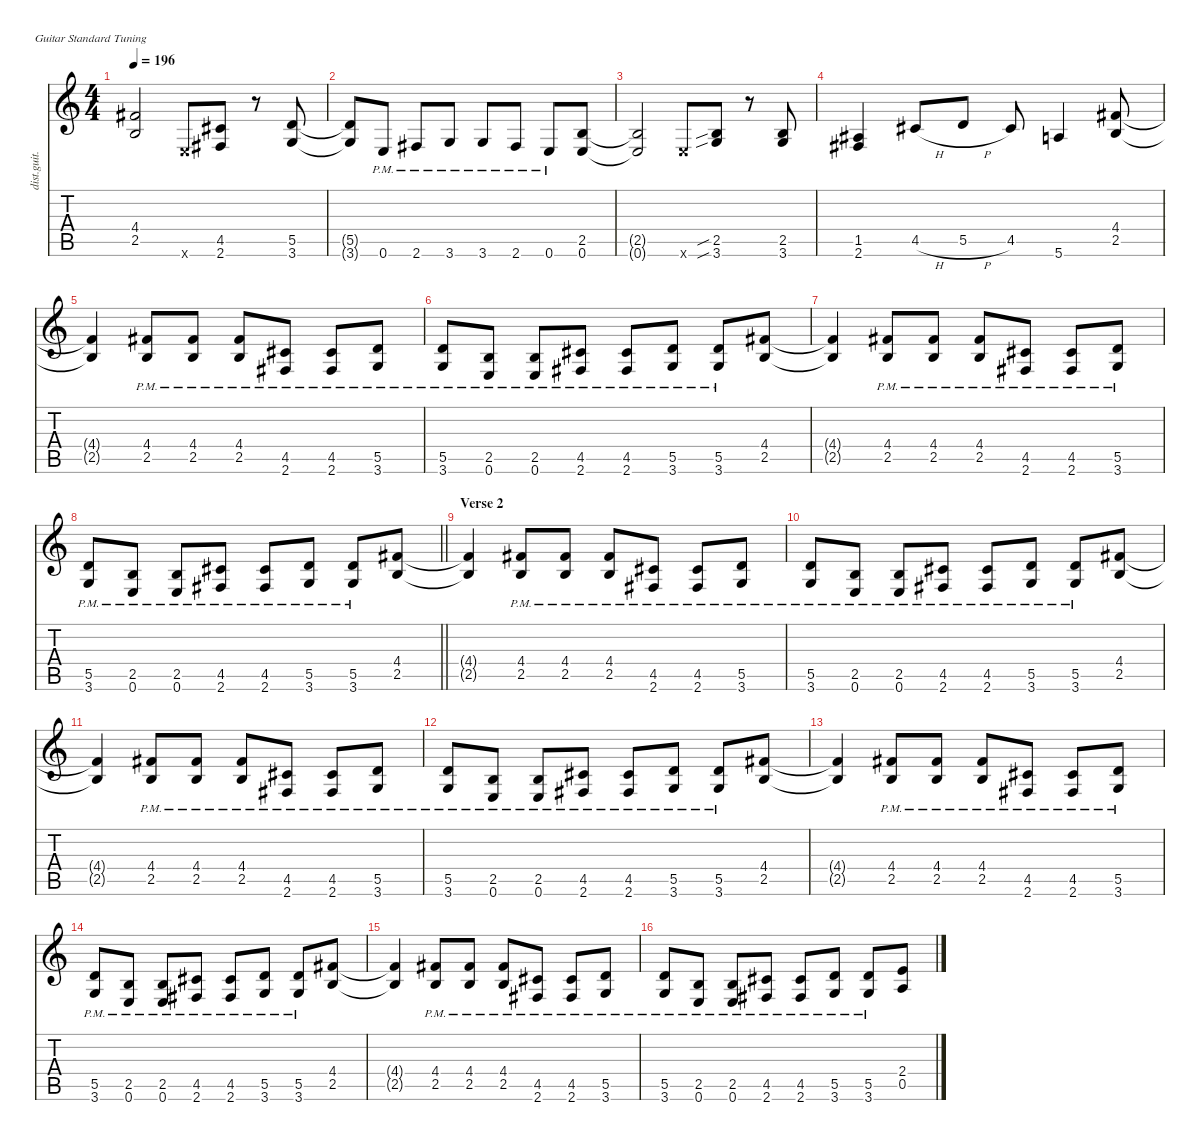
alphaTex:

\defaultSystemsLayout 4
\hideDynamics
\bracketExtendMode nobrackets
\track ("Mustaine" "dist.guit.") {mute instrument distortionguitar}
\staff {score tabs}
\tuning (E4 B3 G3 D3 A2 E2)
\ts (4 4)
\tempo 196
\clef g2
\ks c
(4.4{acc #} 2.5).2{dy f} 0.6{x}.8 (4.5{acc #} 2.6{acc #}).8 r.8 (5.5 3.6).8 |
(5.5{t} 3.6{t}).8 0.6{pm}.8 2.6{pm acc #}.8 3.6{pm}.8 3.6{pm}.8 2.6{pm acc #}.8 0.6{pm}.8 (2.5 0.6).8 |
(2.5{t} 0.6{t}).2 0.6{x}.8 (2.5{sib} 3.6{sib}).8 r.8 (2.5 3.6).8 |
(1.5{acc #} 2.6{acc #}).4 4.5{h acc #}.8 5.5{h}.8 4.5{acc #}.8 5.6.4 (4.4{acc #} 2.5).8 |
(4.4{t acc #} 2.5{t}).4 (4.4{pm acc #} 2.5{pm}).8 (4.4{pm acc #} 2.5{pm}).8 (4.4{pm acc #} 2.5{pm}).8 (4.5{pm acc #} 2.6{pm acc #}).8 (4.5{pm acc #} 2.6{pm acc #}).8 (5.5{pm} 3.6{pm}).8 |
(5.5{pm} 3.6{pm}).8 (2.5{pm} 0.6{pm}).8 (2.5{pm} 0.6{pm}).8 (4.5{pm acc #} 2.6{pm acc #}).8 (4.5{pm acc #} 2.6{pm acc #}).8 (5.5{pm} 3.6{pm}).8 (5.5{pm} 3.6{pm}).8 (4.4{acc #} 2.5).8 |
(4.4{t acc #} 2.5{t}).4 (4.4{pm acc #} 2.5{pm}).8 (4.4{pm acc #} 2.5{pm}).8 (4.4{pm acc #} 2.5{pm}).8 (4.5{pm acc #} 2.6{pm acc #}).8 (4.5{pm acc #} 2.6{pm acc #}).8 (5.5{pm} 3.6{pm}).8 |
\barLineRight lightlight
(5.5{pm} 3.6{pm}).8 (2.5{pm} 0.6{pm}).8 (2.5{pm} 0.6{pm}).8 (4.5{pm acc #} 2.6{pm acc #}).8 (4.5{pm acc #} 2.6{pm acc #}).8 (5.5{pm} 3.6{pm}).8 (5.5{pm} 3.6{pm}).8 (4.4{acc #} 2.5).8 |
\section ("" "Verse 2")
(4.4{t acc #} 2.5{t}).4 (4.4{pm acc #} 2.5{pm}).8 (4.4{pm acc #} 2.5{pm}).8 (4.4{pm acc #} 2.5{pm}).8 (4.5{pm acc #} 2.6{pm acc #}).8 (4.5{pm acc #} 2.6{pm acc #}).8 (5.5{pm} 3.6{pm}).8 |
(5.5{pm} 3.6{pm}).8 (2.5{pm} 0.6{pm}).8 (2.5{pm} 0.6{pm}).8 (4.5{pm acc #} 2.6{pm acc #}).8 (4.5{pm acc #} 2.6{pm acc #}).8 (5.5{pm} 3.6{pm}).8 (5.5{pm} 3.6{pm}).8 (4.4{acc #} 2.5).8 |
(4.4{t acc #} 2.5{t}).4 (4.4{pm acc #} 2.5{pm}).8 (4.4{pm acc #} 2.5{pm}).8 (4.4{pm acc #} 2.5{pm}).8 (4.5{pm acc #} 2.6{pm acc #}).8 (4.5{pm acc #} 2.6{pm acc #}).8 (5.5{pm} 3.6{pm}).8 |
(5.5{pm} 3.6{pm}).8 (2.5{pm} 0.6{pm}).8 (2.5{pm} 0.6{pm}).8 (4.5{pm acc #} 2.6{pm acc #}).8 (4.5{pm acc #} 2.6{pm acc #}).8 (5.5{pm} 3.6{pm}).8 (5.5{pm} 3.6{pm}).8 (4.4{acc #} 2.5).8 |
(4.4{t acc #} 2.5{t}).4 (4.4{pm acc #} 2.5{pm}).8 (4.4{pm acc #} 2.5{pm}).8 (4.4{pm acc #} 2.5{pm}).8 (4.5{pm acc #} 2.6{pm acc #}).8 (4.5{pm acc #} 2.6{pm acc #}).8 (5.5{pm} 3.6{pm}).8 |
(5.5{pm} 3.6{pm}).8 (2.5{pm} 0.6{pm}).8 (2.5{pm} 0.6{pm}).8 (4.5{pm acc #} 2.6{pm acc #}).8 (4.5{pm acc #} 2.6{pm acc #}).8 (5.5{pm} 3.6{pm}).8 (5.5{pm} 3.6{pm}).8 (4.4{acc #} 2.5).8 |
(4.4{t acc #} 2.5{t}).4 (4.4{pm acc #} 2.5{pm}).8 (4.4{pm acc #} 2.5{pm}).8 (4.4{pm acc #} 2.5{pm}).8 (4.5{pm acc #} 2.6{pm acc #}).8 (4.5{pm acc #} 2.6{pm acc #}).8 (5.5{pm} 3.6{pm}).8 |
(5.5{pm} 3.6{pm}).8 (2.5{pm} 0.6{pm}).8 (2.5{pm} 0.6{pm}).8 (4.5{pm acc #} 2.6{pm acc #}).8 (4.5{pm acc #} 2.6{pm acc #}).8 (5.5{pm} 3.6{pm}).8 (5.5{pm} 3.6{pm}).8 (2.4 0.5).8
